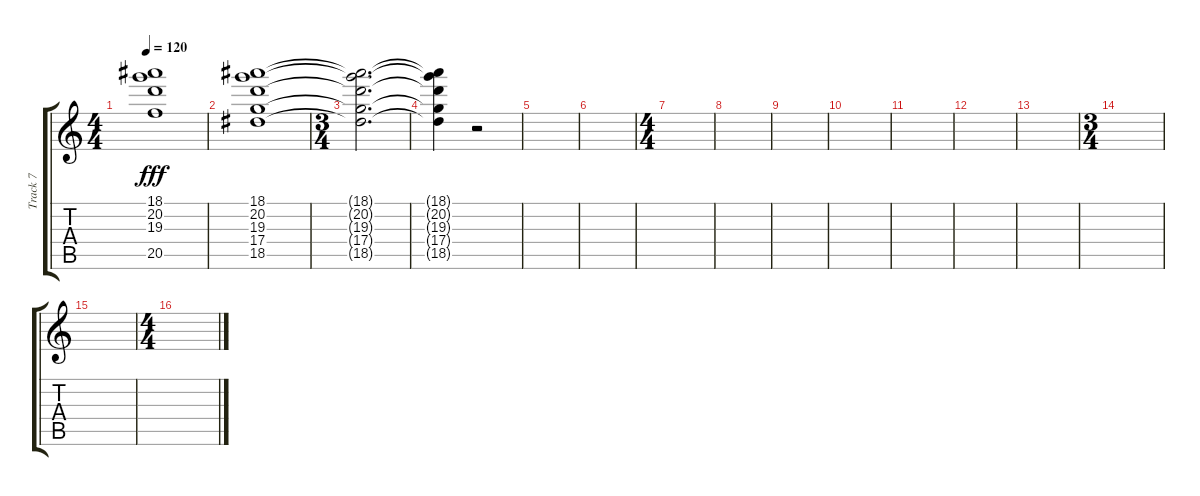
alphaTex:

\track ("Track 7" "Track 7") {instrument acousticguitarsteel}
\staff {score tabs}
\tuning (E4 B3 G3 D3 A2 E2) {hide}
\ts (4 4)
\tempo 120
\clef g2
\ks c
(18.1{t} 20.2{t} 19.3{t} 20.5{t}).1{dy fff} |
(18.1 20.2 19.3 17.4 18.5).1 |
\ts (3 4)
(18.1{t} 20.2{t} 19.3{t} 17.4{t} 18.5{t}).2{d} |
(18.1{t} 20.2{t} 19.3{t} 17.4{t} 18.5{t}).4 r.2 |
|
|
\ts (4 4)
|
|
|
|
|
|
|
\ts (3 4)
|
|
\ts (4 4)
